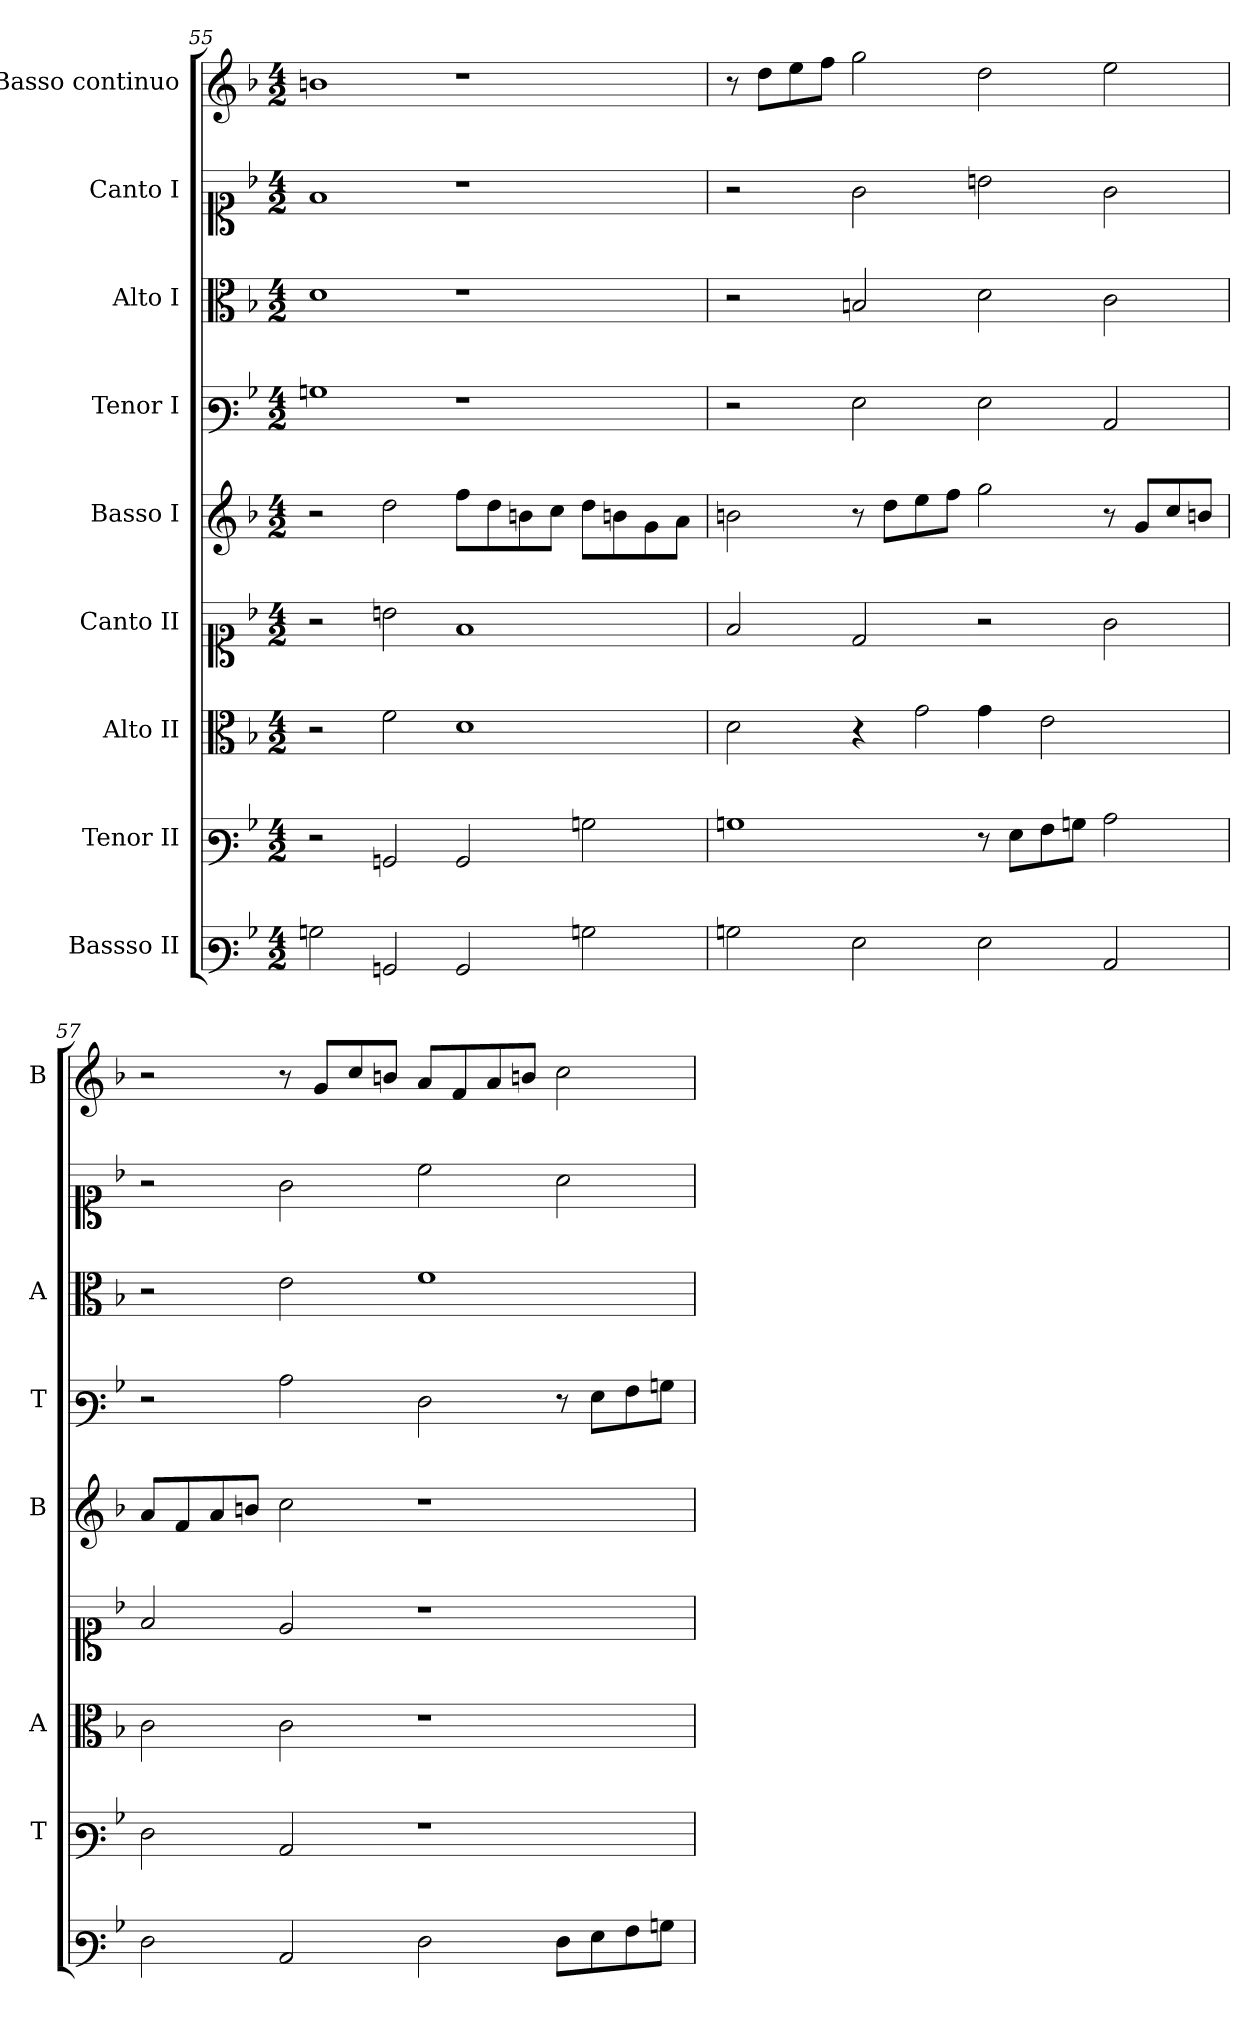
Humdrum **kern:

**kern	**kern	**kern	**kern	**kern	**kern	**kern	**kern	**kern
*part9	*part8	*part7	*part6	*part5	*part4	*part3	*part2	*part1
*staff9	*staff8	*staff7	*staff6	*staff5	*staff4	*staff3	*staff2	*staff1
*I"Bassso II	*I"Tenor II	*I"Alto II	*I"Canto II	*I"Basso I	*I"Tenor I	*I"Alto I	*I"Canto I	*I"Basso continuo
*	*I'T	*I'A	*	*I'B	*I'T	*I'A	*	*I'B
*clefF3	*clefF3	*clefC3	*clefC1	*clefG2	*clefF3	*clefC3	*clefC1	*clefG2
*k[b-]	*k[b-]	*k[b-]	*k[b-]	*k[b-]	*k[b-]	*k[b-]	*k[b-]	*k[b-]
*F:	*F:	*F:	*F:	*F:	*F:	*F:	*F:	*F:
*M4/2	*M4/2	*M4/2	*M4/2	*M4/2	*M4/2	*M4/2	*M4/2	*M4/2
=55	=55	=55	=55	=55	=55	=55	=55	=55
2Bn	2r	2r	2r	2r	1Bn	1d	1f	1bn
2BBn	2BBn	2f	2bn	2dd	.	.	.	.
2BB	2BB	1d	1f	8ffL	1r	1r	1r	1r
.	.	.	.	8dd	.	.	.	.
.	.	.	.	8bn	.	.	.	.
.	.	.	.	8ccJ	.	.	.	.
2Bn	2Bn	.	.	8ddL	.	.	.	.
.	.	.	.	8bn	.	.	.	.
.	.	.	.	8g	.	.	.	.
.	.	.	.	8aJ	.	.	.	.
!!LO:PB:g=z
=56	=56	=56	=56	=56	=56	=56	=56	=56
2Bn	1Bn	2d	2f	2bn	2r	2r	2r	8r
.	.	.	.	.	.	.	.	8ddL
.	.	.	.	.	.	.	.	8ee
.	.	.	.	.	.	.	.	8ffJ
2G	.	4r	2d	8r	2G	2Bn	2g	2gg
.	.	.	.	8ddL	.	.	.	.
!	!	!LO:N:vis=2	!	!	!	!	!	!
.	.	4g	.	8ee	.	.	.	.
.	.	.	.	8ffJ	.	.	.	.
2G	8r	4g	2r	2gg	2G	2d	2bn	2dd
.	8GL	.	.	.	.	.	.	.
.	8A	2e	.	.	.	.	.	.
.	8BnJ	.	.	.	.	.	.	.
2C	2c	.	2g	8r	2C	2c	2g	2ee
.	.	.	.	8gL	.	.	.	.
.	.	4ryy	.	8cc	.	.	.	.
.	.	.	.	8bnJ	.	.	.	.
=57	=57	=57	=57	=57	=57	=57	=57	=57
2F	2F	2c	2f	8aL	2r	2r	2r	2r
.	.	.	.	8f	.	.	.	.
.	.	.	.	8a	.	.	.	.
.	.	.	.	8bnJ	.	.	.	.
2C	2C	2c	2e	2cc	2c	2e	2g	8r
.	.	.	.	.	.	.	.	8gL
.	.	.	.	.	.	.	.	8cc
.	.	.	.	.	.	.	.	8bnJ
2F	1r	1r	1r	1r	2F	1f	2cc	8aL
.	.	.	.	.	.	.	.	8f
.	.	.	.	.	.	.	.	8a
.	.	.	.	.	.	.	.	8bnJ
8FL	.	.	.	.	8r	.	2a	2cc
8G	.	.	.	.	8GL	.	.	.
8A	.	.	.	.	8A	.	.	.
8BnJ	.	.	.	.	8BnJ	.	.	.
=	=	=	=	=	=	=	=	=
*-	*-	*-	*-	*-	*-	*-	*-	*-
